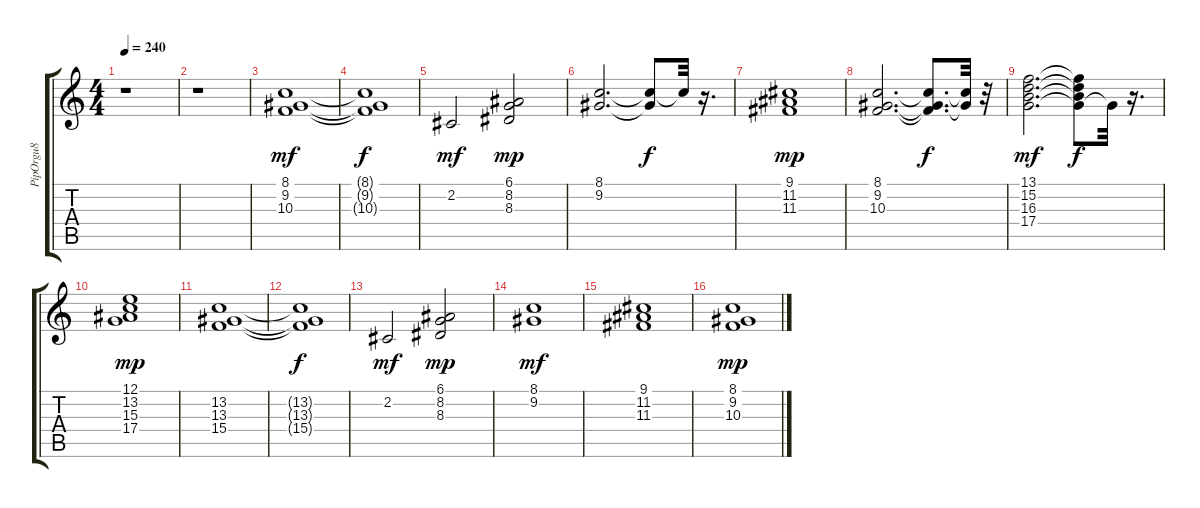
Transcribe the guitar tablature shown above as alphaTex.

\track ("PipOrgu8" "PipOrgu8") {instrument churchorgan}
\staff {score tabs}
\tuning (E4 B3 G3 D3 A2 E2) {hide}
\ts (4 4)
\tempo 240
\clef g2
\ks c
r.1{dy f} |
r.1 |
(8.1 9.2 10.3).1{dy mf} |
(8.1{t} 9.2{t} 10.3{t}).1{dy f} |
2.2.2{dy mf} (6.1 8.2 8.3).2{dy mp} |
(8.1 9.2).2{d} (8.1{t} 9.2{t}).8{dy f} 8.1{t}.32 r.16{d} |
(9.1 11.2 11.3).1{dy mp} |
(8.1 9.2 10.3).2{d} (8.1{t} 9.2{t} 10.3{t}).8{d dy f} (8.1{t} 9.2{t}).32 r.32 |
(13.1 15.2 16.3 17.4).2{d dy mf} (13.1{t} 15.2{t} 16.3{t} 17.4{t}).8{dy f} 17.4{t}.32 r.16{d} |
(12.1 13.2 15.3 17.4).1{dy mp} |
(13.2 13.3 15.4).1 |
(13.2{t} 13.3{t} 15.4{t}).1{dy f} |
2.2.2{dy mf} (6.1 8.2 8.3).2{dy mp} |
(8.1 9.2).1{dy mf} |
(9.1 11.2 11.3).1 |
(8.1 9.2 10.3).1{dy mp}
